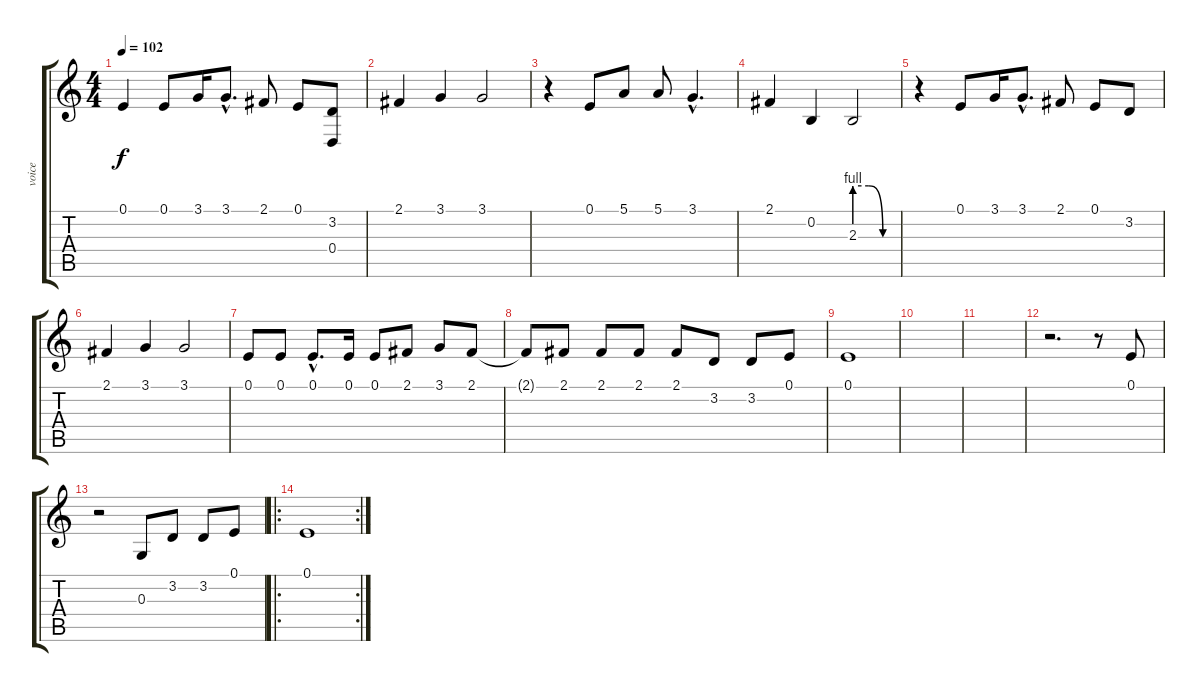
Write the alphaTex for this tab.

\track ("voice" "voice") {instrument tenorsax}
\staff {score tabs}
\tuning (E4 B3 G3 D3 A2 E2) {hide}
\ts (4 4)
\tempo 102
\clef g2
\ks c
0.1.4{dy f} 0.1.8 3.1.16 3.1{hac}.8{d} 2.1.8 0.1.8 (3.2 0.4).8 |
2.1.4 3.1.4 3.1.2 |
r.4 0.1.8 5.1.8 5.1.8 3.1{hac}.4{d} |
2.1.4 0.2.4 2.3{be (custom 0 4 20 4 40 0 60 0)}.2 |
r.4 0.1.8 3.1.16 3.1{hac}.8{d} 2.1.8 0.1.8 3.2.8 |
2.1.4 3.1.4 3.1.2 |
0.1.8 0.1.8 0.1{hac}.8{d} 0.1.16 0.1.8 2.1.8 3.1.8 2.1.8 |
2.1{t}.8 2.1.8 2.1.8 2.1.8 2.1.8 3.2.8 3.2.8 0.1.8 |
0.1.1 |
|
|
r.2{d} r.8 0.1.8 |
r.2 0.3.8 3.2.8 3.2.8 0.1.8 |
\ro
\rc 2
0.1.1
